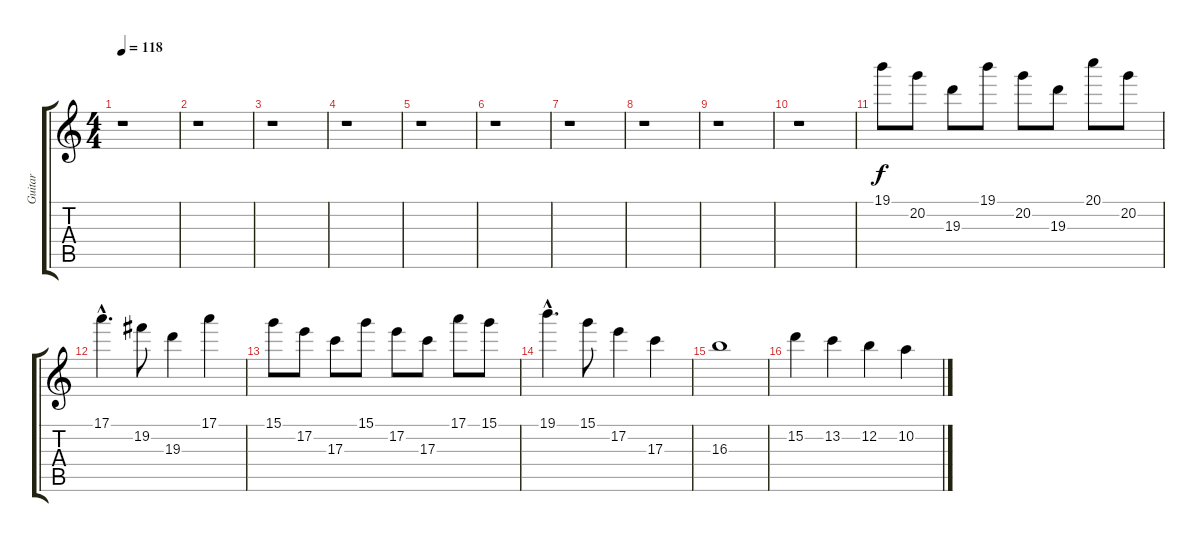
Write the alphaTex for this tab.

\track (" Guitar" " Guitar") {instrument distortionguitar}
\staff {score tabs}
\tuning (E4 B3 G3 D3 A2 E2) {hide}
\ts (4 4)
\tempo 118
\clef g2
\ks c
r.1{dy f} |
r.1 |
r.1 |
r.1 |
r.1 |
r.1 |
r.1 |
r.1 |
r.1 |
r.1 |
19.1.8{balance 8} 20.2.8 19.3.8 19.1.8 20.2.8 19.3.8 20.1.8 20.2.8 |
17.1{hac}.4{d} 19.2.8 19.3.4 17.1.4 |
15.1.8 17.2.8 17.3.8 15.1.8 17.2.8 17.3.8 17.1.8 15.1.8 |
19.1{hac}.4{d} 15.1.8 17.2.4 17.3.4 |
16.3.1{volume 11} |
15.2.4{volume 11} 13.2.4{volume 11} 12.2.4 10.2.4{volume 11}
